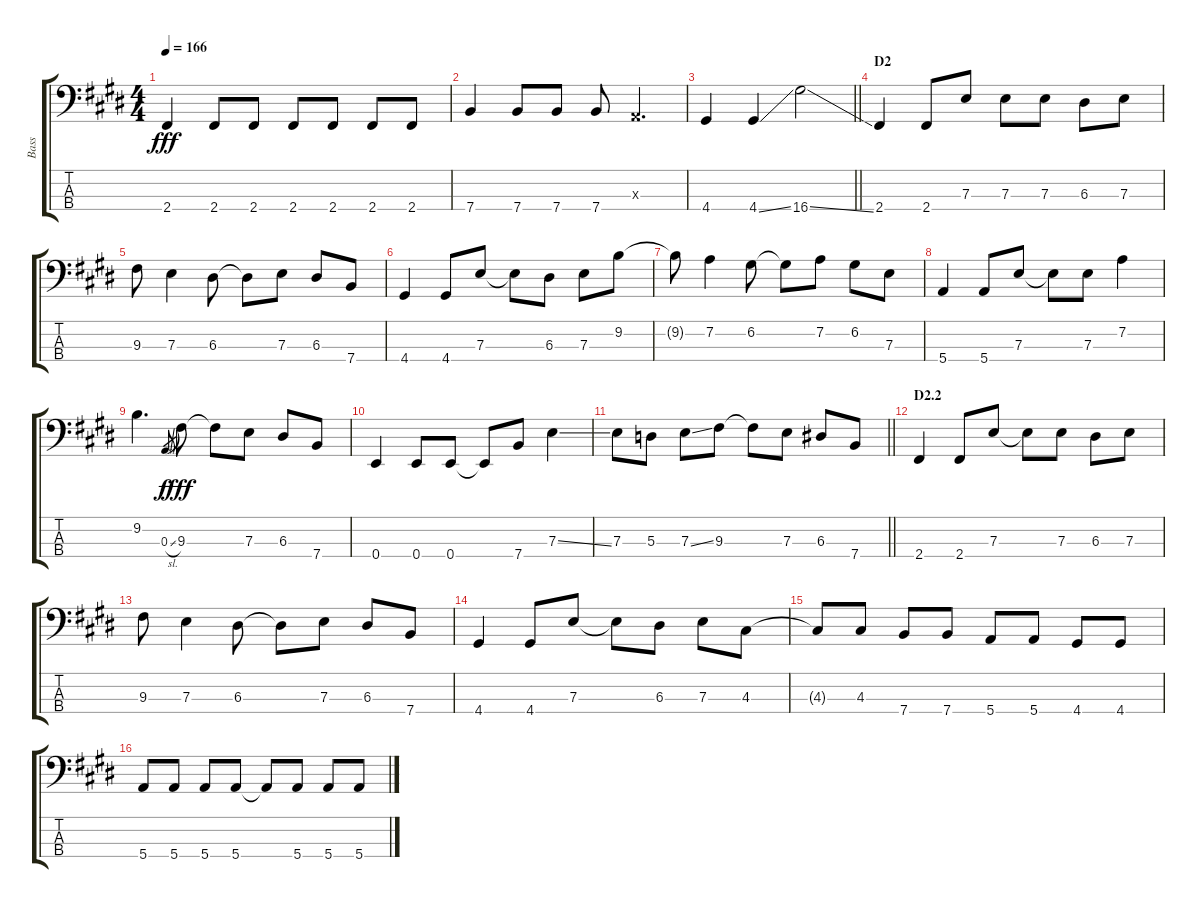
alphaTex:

\track ("Bass" "Bass") {instrument electricbassfinger}
\staff {score tabs}
\tuning (G2 D2 A1 E1) {hide}
\ts (4 4)
\tempo 166
\clef f4
\ks e
2.4.4{dy fff} 2.4.8 2.4.8 2.4.8 2.4.8 2.4.8 2.4.8 |
7.4.4 7.4.8 7.4.8 7.4.8 0.3{x}.4{d} |
\barLineRight lightlight
4.4.4 4.4{ss}.4 16.4{ss}.2 |
\section ("" "D2")
2.4.4 2.4.8 7.3.8 7.3.8 7.3.8 6.3.8 7.3.8 |
9.3.8 7.3.4 6.3.8 6.3{t}.8 7.3.8 6.3.8 7.4.8 |
4.4.4 4.4.8 7.3.8 7.3{t}.8 6.3.8 7.3.8 9.2.8 |
9.2{t}.8 7.2.4 6.2.8 6.2{t}.8 7.2.8 6.2.8 7.3.8 |
5.4.4 5.4.8 7.3.8 7.3{t}.8 7.3.8 7.2.4 |
9.2.4{d} 0.3{sl}.8{gr dy f} 9.3.8{dy fff} 9.3{t}.8 7.3.8 6.3.8 7.4.8 |
0.4.4 0.4.8 0.4.8 0.4{t}.8 7.4.8 7.3{ss}.4 |
\barLineRight lightlight
7.3.8 5.3.8 7.3{ss}.8 9.3.8 9.3{t}.8 7.3.8 6.3.8 7.4.8 |
\section ("" "D2.2")
2.4.4 2.4.8 7.3.8 7.3{t}.8 7.3.8 6.3.8 7.3.8 |
9.3.8 7.3.4 6.3.8 6.3{t}.8 7.3.8 6.3.8 7.4.8 |
4.4.4 4.4.8 7.3.8 7.3{t}.8 6.3.8 7.3.8 4.3.8 |
4.3{t}.8 4.3.8 7.4.8 7.4.8 5.4.8 5.4.8 4.4.8 4.4.8 |
5.4.8 5.4.8 5.4.8 5.4.8 5.4{t}.8 5.4.8 5.4.8 5.4.8
